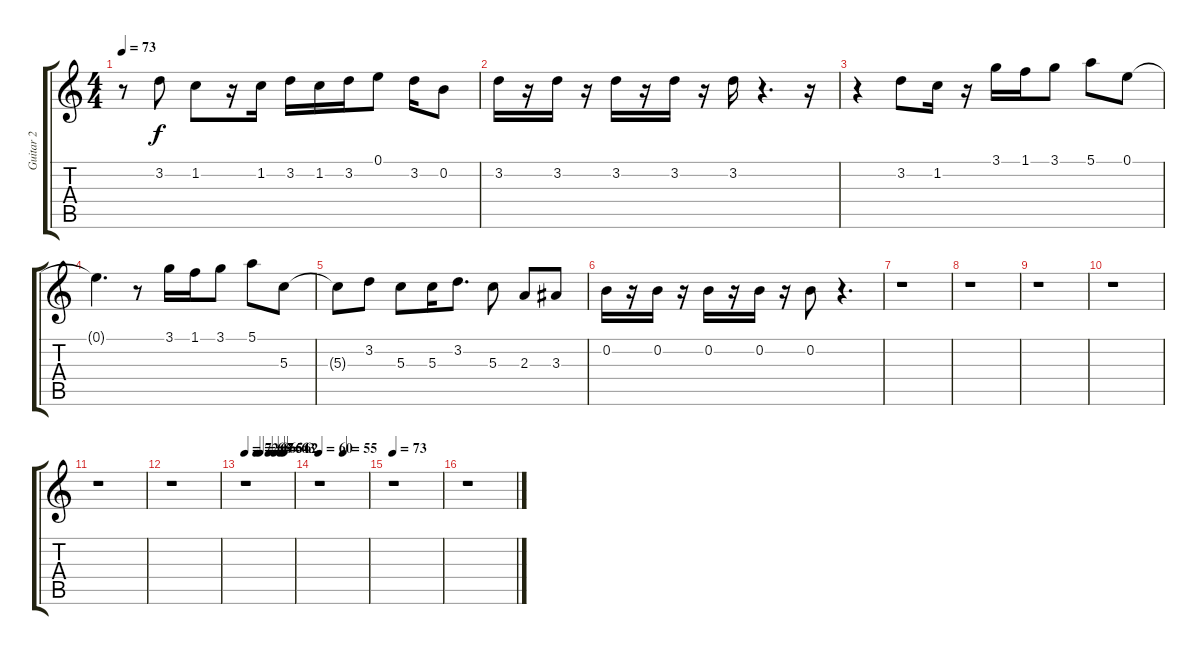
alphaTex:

\track ("Guitar 2" "Guitar 2") {instrument overdrivenguitar}
\staff {score tabs}
\tuning (E4 B3 G3 D3 A2 E2) {hide}
\ts (4 4)
\tempo 73
\clef g2
\ks c
r.8{dy f} 3.2.8 1.2.8 r.16 1.2.16 3.2.16 1.2.16 3.2.16 0.1.8 3.2.16 0.2.8 |
3.2.16 r.16 3.2.16 r.16 3.2.16 r.16 3.2.16 r.16 3.2.16 r.4{d} r.16 |
r.4 3.2.8 1.2.16 r.16 3.1.16 1.1.16 3.1.8 5.1.8 0.1.8 |
0.1{t}.4{d} r.8 3.1.16 1.1.16 3.1.8 5.1.8 5.3.8 |
5.3{t}.8 3.2.8 5.3.8 5.3.16 3.2.8{d} 5.3.8 2.3.8 3.3.8 |
0.2.16 r.16 0.2.16 r.16 0.2.16 r.16 0.2.16 r.16 0.2.8 r.4{d} |
r.1 |
r.1 |
r.1 |
r.1 |
r.1 |
r.1 |
\tempo 72
\tempo (65 0.5)
\tempo (68 0.25)
\tempo (67 0.3125)
\tempo (64 0.625)
\tempo (63 0.75)
\tempo (62 0.8125)
r.1 |
\tempo 60
\tempo (55 0.5)
r.1 |
\tempo 73
r.1 |
r.1
